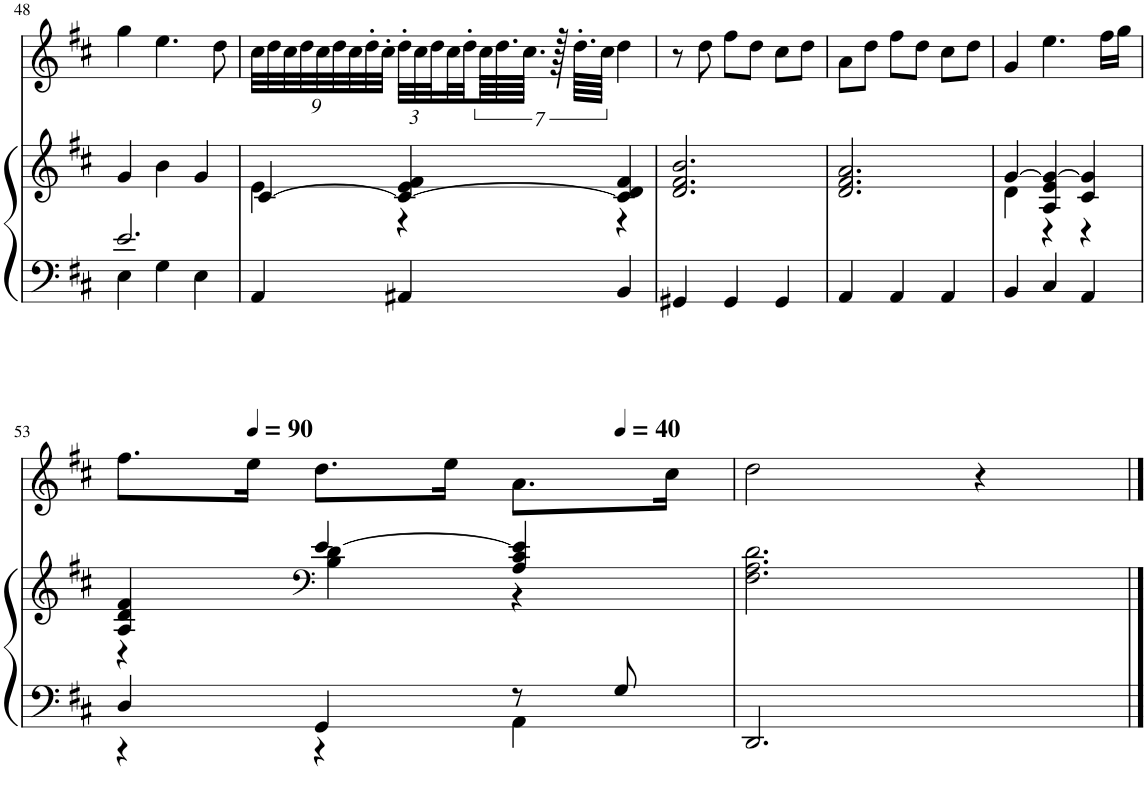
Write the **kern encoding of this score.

**kern	**kern	**kern
*part2	*part2	*part1
*staff3	*staff2	*staff1
*I"Piano, Piano	*	*I"Flute, Voice
*I'Pno	*	*I'Fl
!!LO:PB:g=z
*clefG2	*clefF4	*clefG2
*k[f#c#]	*k[f#c#]	*k[f#c#]
*M3/4	*M3/4	*M3/4
=48	=48	=48
*^	*	*
2.e/	4E\	4g/	4gg\
.	4G\	4b\	4.ee\
.	4E\	4g/	.
.	.	.	8dd\
*v	*v	*	*
=49	=49	=49
*	*^	*
*	*	*	*Xbrackettup
4AA/	[4c#/	4e\	36cc#\LLL
.	.	.	36dd\
.	.	.	36cc#\
.	.	.	36dd\
.	.	.	36cc#\
.	.	.	36dd\
.	.	.	36cc#\
.	.	.	36dd'\
.	.	.	36cc#'\JJJ
4AA#X/	4c#/_ 4e/ 4f#/	4r	48dd'\LLL
.	.	.	48cc#\
.	.	.	48dd\
.	.	.	32cc#\
.	.	.	32dd'\
*	*	*	*brackettup
.	.	.	56cc#\L
.	.	.	56.dd\
.	.	.	56.cc#\JJJJ
.	.	.	112r
.	.	.	56.dd'\LLLL
.	.	.	56cc#\JJJJ
4BB/	4c#/] 4d/ 4f#/	4r	4dd\
*	*v	*v	*
=50	=50	=50
4GG#X/	2.d/ 2.f#/ 2.b/	8r
.	.	8dd\
4GG#/	.	8ff#\L
.	.	8dd\J
4GG#/	.	8cc#\L
.	.	8dd\J
=51	=51	=51
4AA/	2.d/ 2.f#/ 2.a/	8a\L
.	.	8dd\J
4AA/	.	8ff#\L
.	.	8dd\J
4AA/	.	8cc#\L
.	.	8dd\J
=52	=52	=52
*	*^	*
4BB/	[4g/	4d\	4g/
4C#/	4A/ 4e/ 4g/_	4r	4.ee\
4AA/	4c#/ 4g/]	4r	.
.	.	.	16ff#\LL
.	.	.	16gg\JJ
!!LO:LB:g=z
=53	=53	=53	=53
*^	*	*	*^
4D/	4r	4A/ 4d/ 4f#/	4r	8.ff#\L	2ryy
*	*	*	*	*MM90	*
.	.	.	.	16ee\Jk	.
*	*	*clefF4	*	*	*
4GG/	4r	[4e/	4B\ 4d\	8.dd\L	.
.	.	.	.	16ee\Jk	.
8r	4AA\	4A/ 4c#/ 4e/]	4r	8.a\L	8ryy
*	*	*	*	*MM40	*
8G/	.	.	.	.	8ryy
.	.	.	.	16cc#\Jk	.
*v	*v	*	*	*v	*v
*	*v	*v	*
=54	=54	=54
2.DD/	2.F#\ 2.A\ 2.d\	2dd\
.	.	4r
==	==	==
*-	*-	*-
